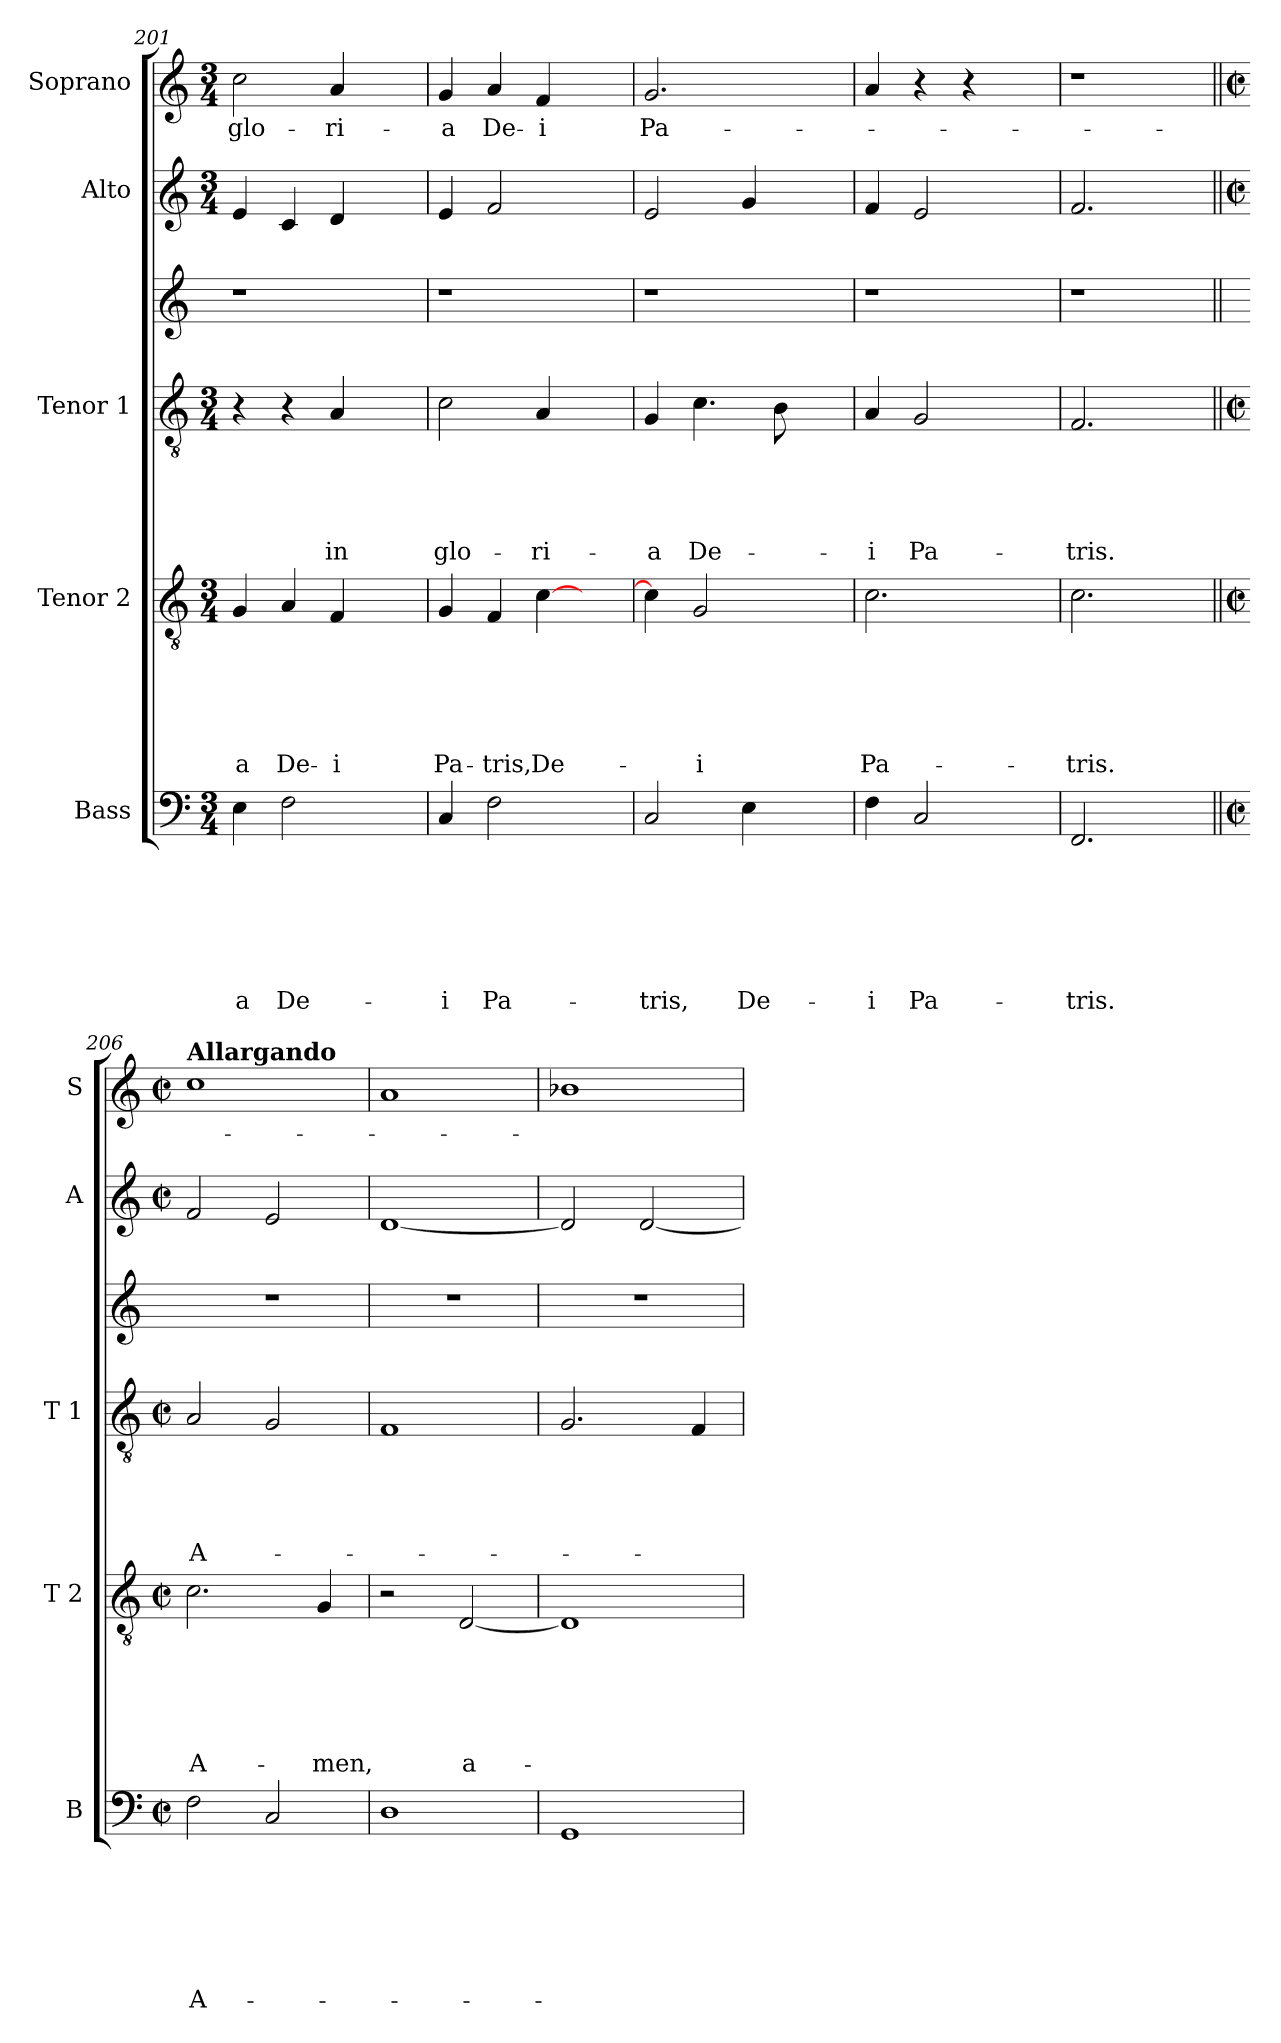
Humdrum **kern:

**kern	**text	**text	**text	**text	**text	**text	**text	**kern	**text	**text	**text	**text	**text	**text	**kern	**text	**text	**text	**text	**text	**kern	**kern	**kern	**text
*part6	*part6	*part6	*part6	*part6	*part6	*part6	*part6	*part5	*part5	*part5	*part5	*part5	*part5	*part5	*part4	*part4	*part4	*part4	*part4	*part4	*part3	*part2	*part1	*part1
*staff6	*staff6	*staff6	*staff6	*staff6	*staff6	*staff6	*staff6	*staff5	*staff5	*staff5	*staff5	*staff5	*staff5	*staff5	*staff4	*staff4	*staff4	*staff4	*staff4	*staff4	*staff3	*staff2	*staff1	*staff1
*I"Bass	*	*	*	*	*	*	*	*I"Tenor 2	*	*	*	*	*	*	*I"Tenor 1	*	*	*	*	*	*	*I"Alto	*I"Soprano	*
*I'B	*	*	*	*	*	*	*	*I'T 2	*	*	*	*	*	*	*I'T 1	*	*	*	*	*	*	*I'A	*I'S	*
*clefF4	*	*	*	*	*	*	*	*clefGv2	*	*	*	*	*	*	*clefGv2	*	*	*	*	*	*clefG2	*clefG2	*clefG2	*
*k[]	*	*	*	*	*	*	*	*k[]	*	*	*	*	*	*	*k[]	*	*	*	*	*	*k[]	*k[]	*k[]	*
*C:	*	*	*	*	*	*	*	*C:	*	*	*	*	*	*	*C:	*	*	*	*	*	*C:	*C:	*C:	*
*M3/4	*	*	*	*	*	*	*	*M3/4	*	*	*	*	*	*	*M3/4	*	*	*	*	*	*	*M3/4	*M3/4	*
=201	=201	=201	=201	=201	=201	=201	=201	=201	=201	=201	=201	=201	=201	=201	=201	=201	=201	=201	=201	=201	=201	=201	=201	=201
!	!	!	!	!	!	!	!LO:LY:b	!	!	!	!	!	!	!LO:LY:b	!	!	!	!	!	!	!	!	!	!LO:LY:b
4E\	.	.	.	.	.	.	-a	4G/	.	.	.	.	.	-a	4r	.	.	.	.	.	1r	4e/	2cc\	glo-
!	!	!	!	!	!	!	!LO:LY:b	!	!	!	!	!	!	!LO:LY:b	!	!	!	!	!	!	!	!	!	!
2F\	.	.	.	.	.	.	De-	4A/	.	.	.	.	.	De-	4r	.	.	.	.	.	.	4c/	.	.
!	!	!	!	!	!	!	!	!	!	!	!	!	!	!LO:LY:b	!	!	!	!	!	!LO:LY:b	!	!	!	!LO:LY:b
.	.	.	.	.	.	.	.	4F/	.	.	.	.	.	-i	4A/	.	.	.	.	in	.	4d/	4a/	-ri-
4ryy	.	.	.	.	.	.	.	4ryy	.	.	.	.	.	.	4ryy	.	.	.	.	.	.	4ryy	4ryy	.
=202	=202	=202	=202	=202	=202	=202	=202	=202	=202	=202	=202	=202	=202	=202	=202	=202	=202	=202	=202	=202	=202	=202	=202	=202
!	!	!	!	!	!	!	!LO:LY:b	!	!	!	!	!	!	!LO:LY:b	!	!	!	!	!	!LO:LY:b	!	!	!	!LO:LY:b
4C/	.	.	.	.	.	.	-i	4G/	.	.	.	.	.	Pa-	2c\	.	.	.	.	glo-	1r	4e/	4g/	-a
!	!	!	!	!	!	!	!LO:LY:b	!	!	!	!	!	!	!LO:LY:b	!	!	!	!	!	!	!	!	!	!LO:LY:b
2F\	.	.	.	.	.	.	Pa-	4F/	.	.	.	.	.	-tris,	.	.	.	.	.	.	.	2f/	4a/	De-
!	!	!	!	!	!	!	!	!	!	!	!	!	!	!LO:LY:b	!	!	!	!	!	!LO:LY:b	!	!	!	!LO:LY:b
.	.	.	.	.	.	.	.	[>4c\	.	.	.	.	.	De-	4A/	.	.	.	.	-ri-	.	.	4f/	-i
4ryy	.	.	.	.	.	.	.	4ryy	.	.	.	.	.	.	4ryy	.	.	.	.	.	.	4ryy	4ryy	.
=203	=203	=203	=203	=203	=203	=203	=203	=203	=203	=203	=203	=203	=203	=203	=203	=203	=203	=203	=203	=203	=203	=203	=203	=203
!	!	!	!	!	!	!	!LO:LY:b	!	!	!	!	!	!	!	!	!	!	!	!	!LO:LY:b	!	!	!	!LO:LY:b
2C/	.	.	.	.	.	.	-tris,	4c\]	.	.	.	.	.	.	4G/	.	.	.	.	-a	1r	2e/	2.g/	Pa-
!	!	!	!	!	!	!	!	!	!	!	!	!	!	!LO:LY:b	!	!	!	!	!	!LO:LY:b	!	!	!	!
.	.	.	.	.	.	.	.	2G/	.	.	.	.	.	-i	4.c\	.	.	.	.	De-	.	.	.	.
!	!	!	!	!	!	!	!LO:LY:b	!	!	!	!	!	!	!	!	!	!	!	!	!	!	!	!	!
4E\	.	.	.	.	.	.	De-	.	.	.	.	.	.	.	.	.	.	.	.	.	.	4g/	.	.
.	.	.	.	.	.	.	.	.	.	.	.	.	.	.	8B\	.	.	.	.	.	.	.	.	.
4ryy	.	.	.	.	.	.	.	4ryy	.	.	.	.	.	.	4ryy	.	.	.	.	.	.	4ryy	4ryy	.
=204	=204	=204	=204	=204	=204	=204	=204	=204	=204	=204	=204	=204	=204	=204	=204	=204	=204	=204	=204	=204	=204	=204	=204	=204
!	!	!	!	!	!	!	!LO:LY:b	!	!	!	!	!	!	!LO:LY:b	!	!	!	!	!	!LO:LY:b	!	!	!	!
4F\	.	.	.	.	.	.	-i	2.c\	.	.	.	.	.	Pa-	4A/	.	.	.	.	-i	1r	4f/	4a/	.
!	!	!	!	!	!	!	!LO:LY:b	!	!	!	!	!	!	!	!	!	!	!	!	!LO:LY:b	!	!	!	!
2C/	.	.	.	.	.	.	Pa-	.	.	.	.	.	.	.	2G/	.	.	.	.	Pa-	.	2e/	4r	.
.	.	.	.	.	.	.	.	.	.	.	.	.	.	.	.	.	.	.	.	.	.	.	4r	.
4ryy	.	.	.	.	.	.	.	4ryy	.	.	.	.	.	.	4ryy	.	.	.	.	.	.	4ryy	4ryy	.
=205	=205	=205	=205	=205	=205	=205	=205	=205	=205	=205	=205	=205	=205	=205	=205	=205	=205	=205	=205	=205	=205	=205	=205	=205
!	!	!	!	!	!	!	!LO:LY:b	!	!	!	!	!	!	!LO:LY:b	!	!	!	!	!	!LO:LY:b	!	!	!LO:N:vis=1	!
2.FF/	.	.	.	.	.	.	-tris.	2.c\	.	.	.	.	.	-tris.	2.F/	.	.	.	.	-tris.	1r	2.f/	2.r	.
4ryy	.	.	.	.	.	.	.	4ryy	.	.	.	.	.	.	4ryy	.	.	.	.	.	.	4ryy	4ryy	.
!!LO:LB:g=z
=206||	=206||	=206||	=206||	=206||	=206||	=206||	=206||	=206||	=206||	=206||	=206||	=206||	=206||	=206||	=206||	=206||	=206||	=206||	=206||	=206||	=206||	=206||	=206||	=206||
*M2/2	*	*	*	*	*	*	*	*M2/2	*	*	*	*	*	*	*M2/2	*	*	*	*	*	*	*M2/2	*M2/2	*
*met(c|)	*	*	*	*	*	*	*	*met(c|)	*	*	*	*	*	*	*met(c|)	*	*	*	*	*	*	*met(c|)	*met(c|)	*
!	!	!	!	!	!	!	!	!	!	!	!	!	!	!	!	!	!	!	!	!	!	!	!LO:TX:a:B:t=Allargando	!
!	!	!	!	!	!	!	!LO:LY:b	!	!	!	!	!	!	!LO:LY:b	!	!	!	!	!	!LO:LY:b	!	!	!	!
2F\	.	.	.	.	.	.	A-	2.c\	.	.	.	.	.	A-	2A/	.	.	.	.	A-	1r	2f/	1cc	.
2C/	.	.	.	.	.	.	.	.	.	.	.	.	.	.	2G/	.	.	.	.	.	.	2e/	.	.
!	!	!	!	!	!	!	!	!	!	!	!	!	!	!LO:LY:b	!	!	!	!	!	!	!	!	!	!
.	.	.	.	.	.	.	.	4G/	.	.	.	.	.	-men,	.	.	.	.	.	.	.	.	.	.
=207	=207	=207	=207	=207	=207	=207	=207	=207	=207	=207	=207	=207	=207	=207	=207	=207	=207	=207	=207	=207	=207	=207	=207	=207
1D	.	.	.	.	.	.	.	2r	.	.	.	.	.	.	1F	.	.	.	.	.	1r	[<1d	1a	.
!	!	!	!	!	!	!	!	!	!	!	!	!	!	!LO:LY:b	!	!	!	!	!	!	!	!	!	!
.	.	.	.	.	.	.	.	[<2D/	.	.	.	.	.	a-	.	.	.	.	.	.	.	.	.	.
=208	=208	=208	=208	=208	=208	=208	=208	=208	=208	=208	=208	=208	=208	=208	=208	=208	=208	=208	=208	=208	=208	=208	=208	=208
1GG	.	.	.	.	.	.	.	1D]	.	.	.	.	.	.	2.G/	.	.	.	.	.	1r	2d/]	1b-X	.
.	.	.	.	.	.	.	.	.	.	.	.	.	.	.	.	.	.	.	.	.	.	[<2d/	.	.
.	.	.	.	.	.	.	.	.	.	.	.	.	.	.	4F/	.	.	.	.	.	.	.	.	.
=	=	=	=	=	=	=	=	=	=	=	=	=	=	=	=	=	=	=	=	=	=	=	=	=
*-	*-	*-	*-	*-	*-	*-	*-	*-	*-	*-	*-	*-	*-	*-	*-	*-	*-	*-	*-	*-	*-	*-	*-	*-
